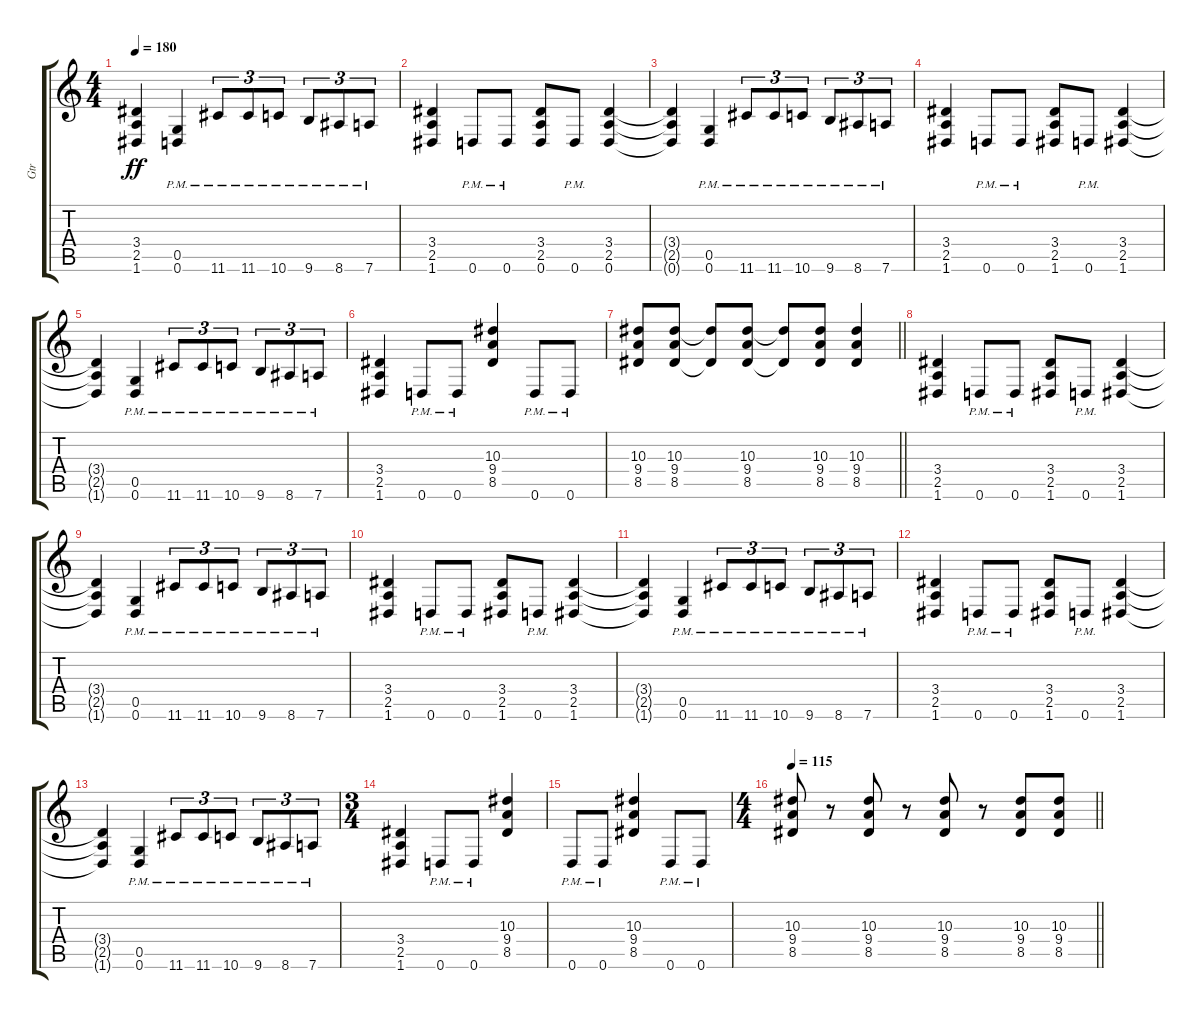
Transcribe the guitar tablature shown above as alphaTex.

\track ("Gtr" "Gtr") {instrument overdrivenguitar}
\staff {score tabs}
\tuning (D4 A3 F3 C3 G2 D2) {hide}
\ts (4 4)
\tempo 180
\clef g2
\ks c
(3.4{t} 2.5{t} 1.6{t}).4{dy ff} (0.5{pm} 0.6{pm}).4 11.6{pm}.8{tu (3 2)} 11.6{pm}.8{tu (3 2)} 10.6{pm}.8{tu (3 2)} 9.6{pm}.8{tu (3 2)} 8.6{pm}.8{tu (3 2)} 7.6{pm}.8{tu (3 2)} |
(3.4 2.5 1.6).4 0.6{pm}.8 0.6{pm}.8 (3.4 2.5 0.6).8 0.6{pm}.8 (3.4 2.5 0.6).4 |
(3.4{t} 2.5{t} 0.6{t}).4 (0.5{pm} 0.6{pm}).4 11.6{pm}.8{tu (3 2)} 11.6{pm}.8{tu (3 2)} 10.6{pm}.8{tu (3 2)} 9.6{pm}.8{tu (3 2)} 8.6{pm}.8{tu (3 2)} 7.6{pm}.8{tu (3 2)} |
(3.4 2.5 1.6).4 0.6{pm}.8 0.6{pm}.8 (3.4 2.5 1.6).8 0.6{pm}.8 (3.4 2.5 1.6).4 |
(3.4{t} 2.5{t} 1.6{t}).4 (0.5{pm} 0.6{pm}).4 11.6{pm}.8{tu (3 2)} 11.6{pm}.8{tu (3 2)} 10.6{pm}.8{tu (3 2)} 9.6{pm}.8{tu (3 2)} 8.6{pm}.8{tu (3 2)} 7.6{pm}.8{tu (3 2)} |
(3.4 2.5 1.6).4 0.6{pm}.8 0.6{pm}.8 (10.3 9.4 8.5).4 0.6{pm}.8 0.6{pm}.8 |
\barLineRight lightlight
(10.3 9.4 8.5).8 (10.3 9.4 8.5).8 (10.3{t} 8.5{t}).8 (10.3 9.4 8.5).8 (10.3{t} 8.5{t}).8 (10.3 9.4 8.5).8 (10.3 9.4 8.5).4 |
(3.4 2.5 1.6).4 0.6{pm}.8 0.6{pm}.8 (3.4 2.5 1.6).8 0.6{pm}.8 (3.4 2.5 1.6).4 |
(3.4{t} 2.5{t} 1.6{t}).4 (0.5{pm} 0.6{pm}).4 11.6{pm}.8{tu (3 2)} 11.6{pm}.8{tu (3 2)} 10.6{pm}.8{tu (3 2)} 9.6{pm}.8{tu (3 2)} 8.6{pm}.8{tu (3 2)} 7.6{pm}.8{tu (3 2)} |
(3.4 2.5 1.6).4 0.6{pm}.8 0.6{pm}.8 (3.4 2.5 1.6).8 0.6{pm}.8 (3.4 2.5 1.6).4 |
(3.4{t} 2.5{t} 1.6{t}).4 (0.5{pm} 0.6{pm}).4 11.6{pm}.8{tu (3 2)} 11.6{pm}.8{tu (3 2)} 10.6{pm}.8{tu (3 2)} 9.6{pm}.8{tu (3 2)} 8.6{pm}.8{tu (3 2)} 7.6{pm}.8{tu (3 2)} |
(3.4 2.5 1.6).4 0.6{pm}.8 0.6{pm}.8 (3.4 2.5 1.6).8 0.6{pm}.8 (3.4 2.5 1.6).4 |
(3.4{t} 2.5{t} 1.6{t}).4 (0.5{pm} 0.6{pm}).4 11.6{pm}.8{tu (3 2)} 11.6{pm}.8{tu (3 2)} 10.6{pm}.8{tu (3 2)} 9.6{pm}.8{tu (3 2)} 8.6{pm}.8{tu (3 2)} 7.6{pm}.8{tu (3 2)} |
\ts (3 4)
(3.4 2.5 1.6).4 0.6{pm}.8 0.6{pm}.8 (10.3 9.4 8.5).4 |
0.6{pm}.8 0.6{pm}.8 (10.3 9.4 8.5).4 0.6{pm}.8 0.6{pm}.8 |
\ts (4 4)
\tempo 115
\barLineRight lightlight
(10.3 9.4 8.5).8 r.8 (10.3 9.4 8.5).8 r.8 (10.3 9.4 8.5).8 r.8 (10.3 9.4 8.5).8 (10.3 9.4 8.5).8
